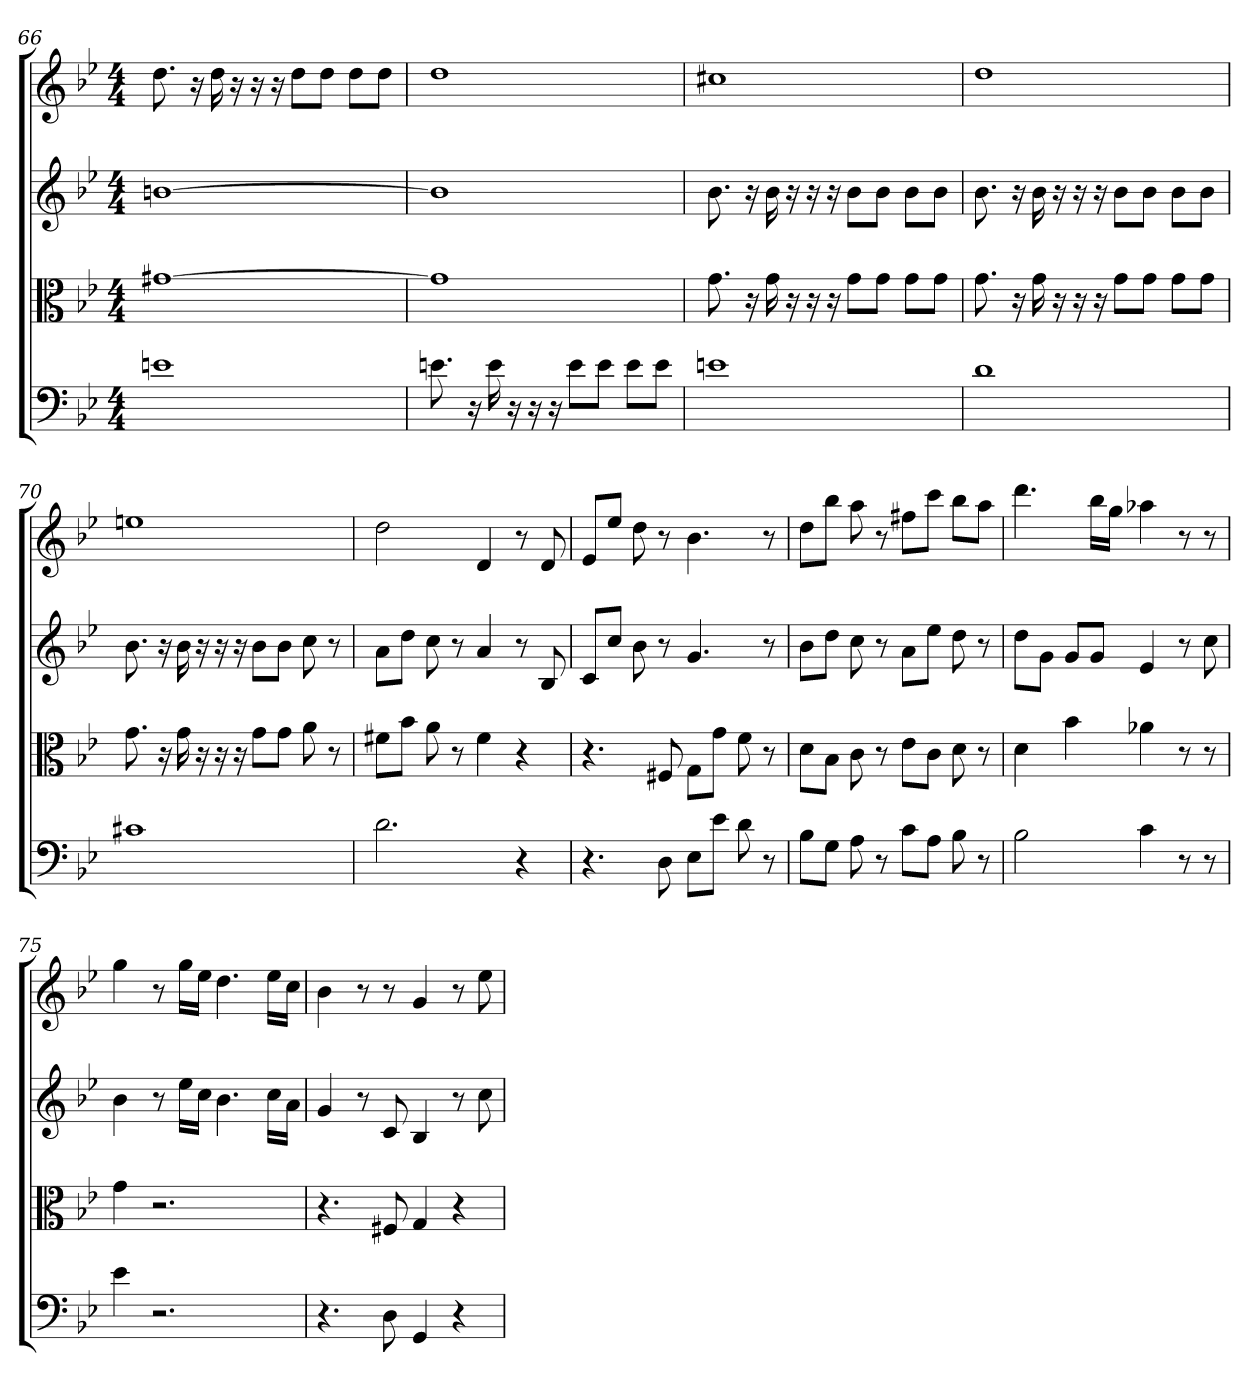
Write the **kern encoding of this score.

**kern	**kern	**kern	**kern
*part4	*part3	*part2	*part1
*staff4	*staff3	*staff2	*staff1
*clefF4	*clefC3	*clefG2	*clefG2
*k[b-e-]	*k[b-e-]	*k[b-e-]	*k[b-e-]
*B-:	*B-:	*B-:	*B-:
*M4/4	*M4/4	*M4/4	*M4/4
=66	=66	=66	=66
1en	[1g#X	[1bn	8.dd
.	.	.	16r
.	.	.	16dd
.	.	.	16r
.	.	.	16r
.	.	.	16r
.	.	.	8dd\L
.	.	.	8dd\J
.	.	.	8dd\L
.	.	.	8dd\J
=67	=67	=67	=67
8.en	1g#]	1b]	1dd
16r	.	.	.
16e	.	.	.
16r	.	.	.
16r	.	.	.
16r	.	.	.
8e\L	.	.	.
8e\J	.	.	.
8e\L	.	.	.
8e\J	.	.	.
=68	=68	=68	=68
1en	8.g	8.b-	1cc#X
.	16r	16r	.
.	16g	16b-	.
.	16r	16r	.
.	16r	16r	.
.	16r	16r	.
.	8g\L	8b-\L	.
.	8g\J	8b-\J	.
.	8g\L	8b-\L	.
.	8g\J	8b-\J	.
=69	=69	=69	=69
1d	8.g	8.b-	1dd
.	16r	16r	.
.	16g	16b-	.
.	16r	16r	.
.	16r	16r	.
.	16r	16r	.
.	8g\L	8b-\L	.
.	8g\J	8b-\J	.
.	8g\L	8b-\L	.
.	8g\J	8b-\J	.
=70	=70	=70	=70
1c#X	8.g	8.b-	1een
.	16r	16r	.
.	16g	16b-	.
.	16r	16r	.
.	16r	16r	.
.	16r	16r	.
.	8g\L	8b-\L	.
.	8g\J	8b-\J	.
.	8a	8cc	.
.	8r	8r	.
=71	=71	=71	=71
2.d	8f#X\L	8a\L	2dd
.	8b-\J	8dd\J	.
.	8a	8cc	.
.	8r	8r	.
.	4f#	4a	4d
4r	4r	8r	8r
.	.	8B-	8d
=72	=72	=72	=72
4.r	4.r	8c/L	8e-/L
.	.	8cc/J	8ee-/J
.	.	8b-	8dd
8D	8F#X	8r	8r
8E-\L	8G\L	4.g	4.b-
8e-\J	8g\J	.	.
8d	8f	.	.
8r	8r	8r	8r
=73	=73	=73	=73
8B-\L	8d\L	8b-\L	8dd\L
8G\J	8B-\J	8dd\J	8bb-\J
8A	8c	8cc	8aa
8r	8r	8r	8r
8c\L	8e-\L	8a\L	8ff#X\L
8A\J	8c\J	8ee-\J	8ccc\J
8B-	8d	8dd	8bb-\L
8r	8r	8r	8aa\J
=74	=74	=74	=74
2B-	4d	8dd\L	4.ddd
.	.	8g\J	.
.	4b-	8g/L	.
.	.	8g/J	16bb-\LL
.	.	.	16gg\JJ
4c	4a-X	4e-	4aa-X
8r	8r	8r	8r
8r	8r	8cc	8r
=75	=75	=75	=75
4e-	4g	4b-	4gg
2.r	2.r	8r	8r
.	.	16ee-\LL	16gg\LL
.	.	16cc\JJ	16ee-\JJ
.	.	4.b-	4.dd
.	.	16cc\LL	16ee-\LL
.	.	16a\JJ	16cc\JJ
=76	=76	=76	=76
4.r	4.r	4g	4b-
.	.	8r	8r
8D	8F#X	8c	8r
4GG	4G	4B-	4g
4r	4r	8r	8r
.	.	8cc	8ee-
=	=	=	=
*-	*-	*-	*-
